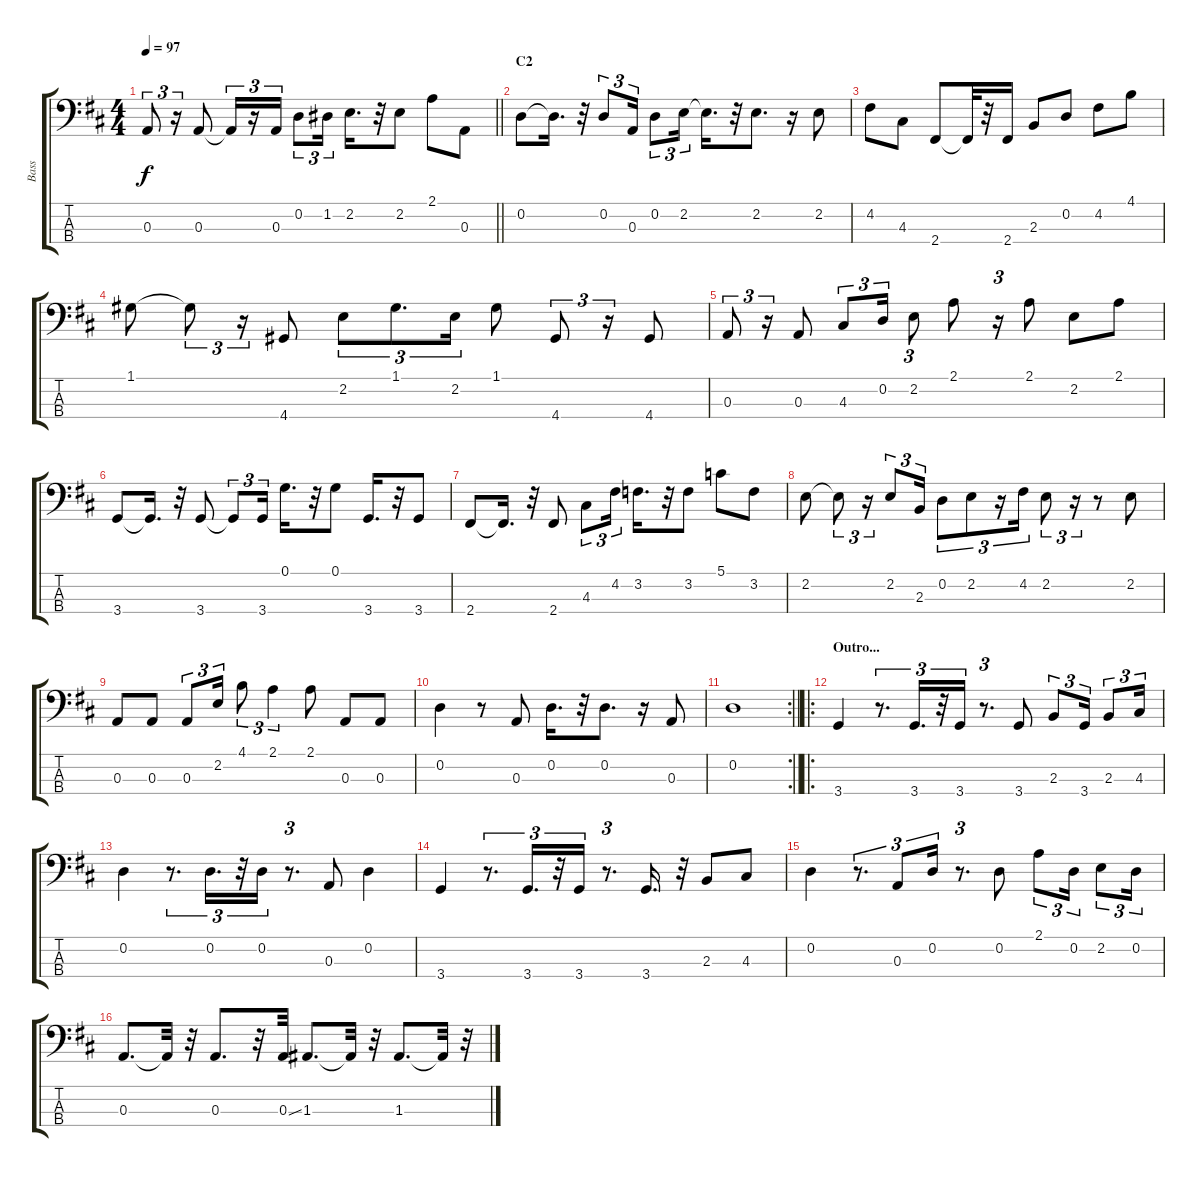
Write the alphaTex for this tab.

\track ("Bass" "Bass") {instrument electricbassfinger}
\staff {score tabs}
\tuning (G2 D2 A1 E1) {hide}
\ts (4 4)
\tempo 97
\clef f4
\barLineRight lightlight
\ks d
0.3.8{tu (3 2) dy f} r.16{tu (3 2)} 0.3.8 0.3{t}.16{tu (3 2)} r.16{tu (3 2)} 0.3.16{tu (3 2)} 0.2.8{tu (3 2)} 1.2.16{tu (3 2)} 2.2.16{d} r.32 2.2.8 2.1.8 0.3.8 |
\section ("" "C2")
0.2.8 0.2{t}.16{d} r.32 0.2.8{tu (3 2)} 0.3.16{tu (3 2)} 0.2.8{tu (3 2)} 2.2.16{tu (3 2)} 2.2{t}.16{d} r.32 2.2.8{d} r.16 2.2.8 |
4.2.8 4.3.8 2.4.8 2.4{t}.32 r.32 2.4.16 2.3.8 0.2.8 4.2.8 4.1.8 |
1.1.8 1.1{t}.8{tu (3 2)} r.16{tu (3 2)} 4.4.8 2.2.8{tu (3 2)} 1.1.8{d tu (3 2)} 2.2.16{tu (3 2)} 1.1.8 4.4.8{tu (3 2)} r.16{tu (3 2)} 4.4.8 |
0.3.8{tu (3 2)} r.16{tu (3 2)} 0.3.8 4.3.8{tu (3 2)} 0.2.16{tu (3 2)} 2.2.8{tu (3 2)} 2.1.8 r.16{tu (3 2)} 2.1.8 2.2.8 2.1.8 |
3.4.8 3.4{t}.16{d} r.32 3.4.8 3.4{t}.8{tu (3 2)} 3.4.16{tu (3 2)} 0.1.16{d} r.32 0.1.8 3.4.16{d} r.32 3.4.8 |
2.4.8 2.4{t}.16{d} r.32 2.4.8 4.3.8{tu (3 2)} 4.2.16{tu (3 2)} 3.2.16{d} r.32 3.2.8 5.1.8 3.2.8 |
2.2.8 2.2{t}.8{tu (3 2)} r.16{tu (3 2)} 2.2.8{tu (3 2)} 2.3.16{tu (3 2)} 0.2.8{tu (3 2)} 2.2.8{tu (3 2)} r.16{tu (3 2)} 4.2.16{tu (3 2)} 2.2.8{tu (3 2)} r.16{tu (3 2)} r.8 2.2.8 |
0.3.8 0.3.8 0.3.8{tu (3 2)} 2.2.16{tu (3 2)} 4.1.8{tu (3 2)} 2.1.4{tu (3 2)} 2.1.8 0.3.8 0.3.8 |
0.2.4 r.8 0.3.8 0.2.16{d} r.32 0.2.8{d} r.16 0.3.8 |
\rc 2
\barLineRight lightlight
0.2.1 |
\ro
\section ("" "Outro...")
3.4.4 r.8{d tu (3 2)} 3.4.16{d tu (3 2)} r.32{tu (3 2)} 3.4.16{tu (3 2)} r.8{d tu (3 2)} 3.4.8 2.3.8{tu (3 2)} 3.4.16{tu (3 2)} 2.3.8{tu (3 2)} 4.3.16{tu (3 2)} |
0.2.4 r.8{d tu (3 2)} 0.2.16{d tu (3 2)} r.32{tu (3 2)} 0.2.16{tu (3 2)} r.8{d tu (3 2)} 0.3.8 0.2.4 |
3.4.4 r.8{d tu (3 2)} 3.4.16{d tu (3 2)} r.32{tu (3 2)} 3.4.16{tu (3 2)} r.8{d tu (3 2)} 3.4.16{d} r.32 2.3.8 4.3.8 |
0.2.4 r.8{d tu (3 2)} 0.3.8{tu (3 2)} 0.2.16{tu (3 2)} r.8{d tu (3 2)} 0.2.8 2.1.8{tu (3 2)} 0.2.16{tu (3 2)} 2.2.8{tu (3 2)} 0.2.16{tu (3 2)} |
0.3.8{d} 0.3{t}.32 r.32 0.3.8{d} r.32 0.3{ss}.32 1.3.8{d} 1.3{t}.32 r.32 1.3.8{d} 1.3{t}.32 r.32
